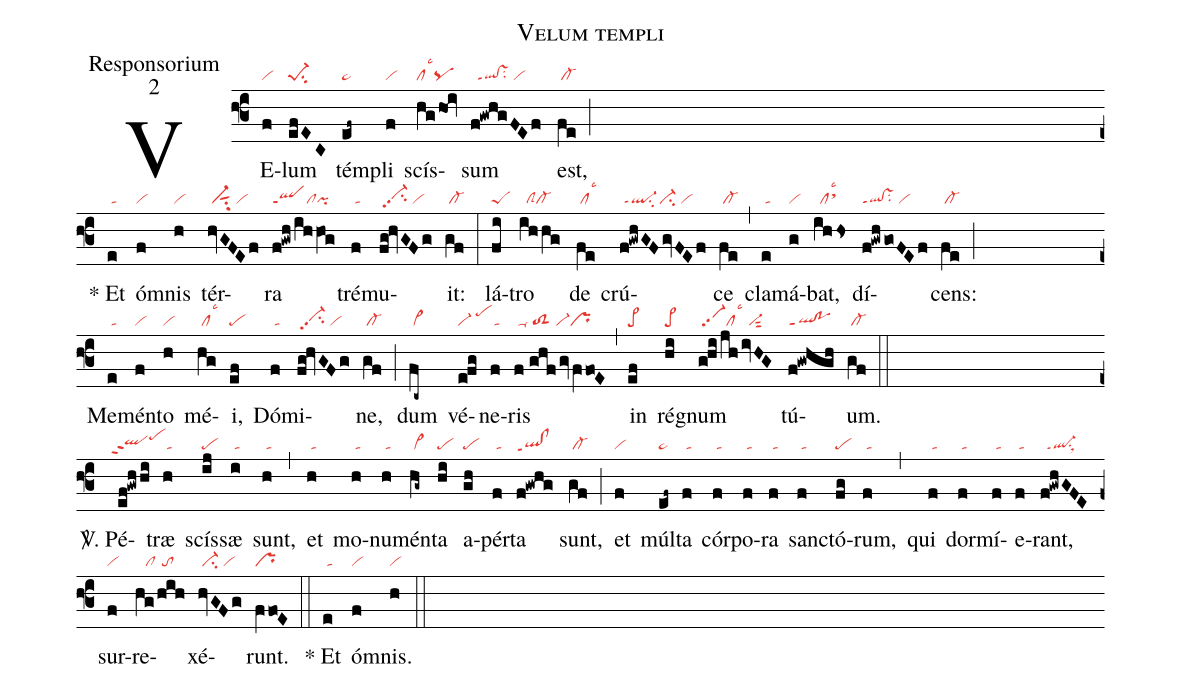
name:Velum templi;
office-part:Responsorium;
mode:2;
nabc-lines:1;
%%
(f3) VE(f|vi)lum(efEC|pe-1su2) tém(ef~|pe~)pli(f|vi) scís(hg/hoi|cllsc3pq)sum(f!gwhgFEf|//ql!vsppt1su2/vi) est,(fe|/cl-) (;Z)


* Et(e|/ta) ó(f|vi)mnis(h|vi) tér(hvGFEf|/vi-sut1su2/vi)ra(f!gwh/ihhOg|qlppt1clpi) tré(f|/ta)mu(fg!hvGFg|/vi-hhpp2su2/vi)it:(gf|/cl-) (:)
lá(fi|peS)tro(ihhg|//clScl-) de(fe|/cllsc3) crú(f!gwhGF/gvFEf|/ql-ppt1su2ci-/vi)ce(fe|/cl-) (,)
cla(e|/ta)má(g|vi)bat,(ihhs|//cllsc3``sthi) dí(f!gwhgoFEf|ql!vsppt1su2/vi)cens:(fe|/cl-) (;Z)
Me(e|/ta)mén(f|vi)to(h|vi) mé(hg|/cllsc3)i,(ef|pe) Dó(f|/ta)mi(fg!hvGFg|/vi-hhpp2su2/vi)ne,(gf|/cl-) (;)
dum(fc~|/cl~) vé(e!fg|vi-/pehj)ne(f|/ta)ris(f//ghf/gvfVfo!E|/ta-/toS2/vi-pr) (,)
in(ef|pe>) ré(hi|pe>)gnum(g!hi/jh/ivHG|/vi-pp2cllsc3/vi-sut2) tú(f!gwhgh|ql!poppt1)um.(gf|/cl-) (::Z)


<sp>V/</sp>. Pé(ef!gwhhi|``qlhhppt2pehj)træ(h|/ta) scís(ij|pe)sæ(i|/ta) sunt,(h|/ta) (,)
et(h|/ta) mo(h|/ta)nu(h|/ta)mén(hg~|/cl~)ta(hi|pe) a(gh|pe)pér(f|/ta)ta(f!gwhg|qlhe!clheppt1) sunt,(gf|/cl-) (;)
et(f|vi) múl(ef~|pe~)ta(f|/ta) cór(f|/ta)po(f|/ta)ra(f|/ta) san(f|/ta)ctó(fg|pe)rum,(f|/ta) (,)
qui(f|/ta) dor(f|/ta)mí(f|/ta)e(f|/ta)rant,(f!gwhGFE|//ql-ppt1su1sux1) sur(f|vi)re(hg/hih|///cl//to)xé(hvGFg|/ci-/vi)runt.(fVfo!E|pr) (::)


* Et(e|/ta) ó(f|vi)mnis.(h|vi) (::)
